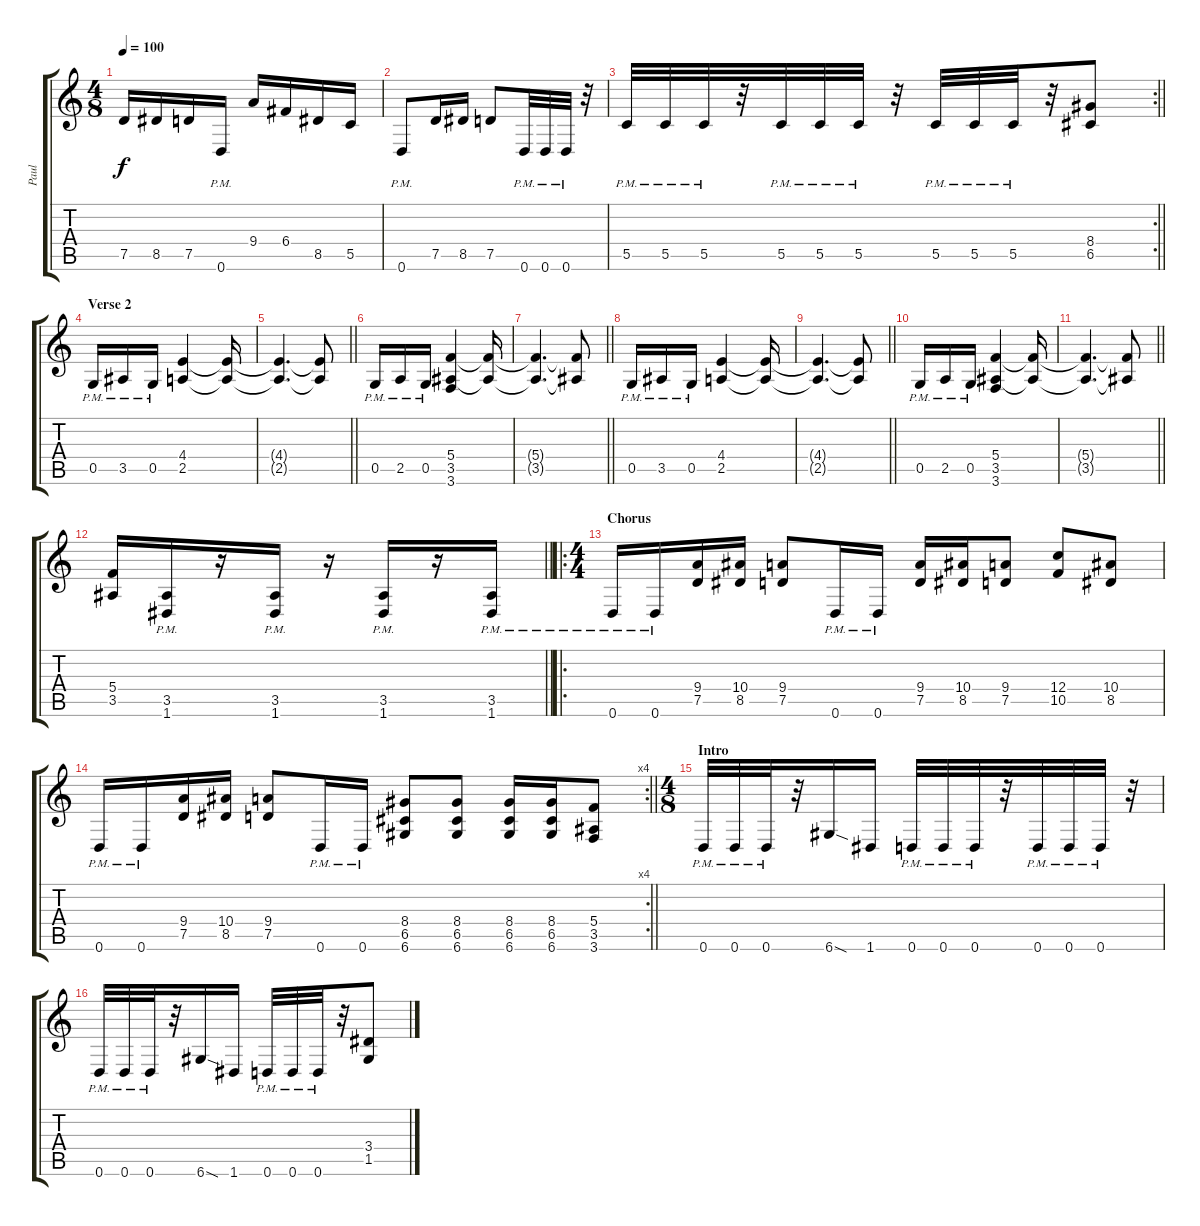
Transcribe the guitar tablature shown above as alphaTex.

\track ("Paul" "Paul") {instrument distortionguitar}
\staff {score tabs}
\tuning (D4 A3 F3 C3 G2 D2) {hide}
\ts (4 8)
\tempo 100
\clef g2
\ks c
7.5.16{dy f} 8.5.16 7.5.16 0.6{pm}.16 9.4.16 6.4.16 8.5.16 5.5.16 |
0.6{pm}.8 7.5.16 8.5.16 7.5.8 0.6{pm}.32 0.6{pm}.32 0.6{pm}.32 r.32 |
\rc 2
\barLineRight lightlight
5.5{pm}.32 5.5{pm}.32 5.5{pm}.32 r.32 5.5{pm}.32 5.5{pm}.32 5.5{pm}.32 r.32 5.5{pm}.32 5.5{pm}.32 5.5{pm}.32 r.32 (8.4 6.5).8 |
\section ("" "Verse 2")
0.5{pm}.16 3.5{pm}.16 0.5{pm}.16 (4.4 2.5).4 (4.4{t} 2.5{t}).16 |
\barLineRight lightlight
(4.4{t} 2.5{t}).4{d} (4.4{t} 2.5{t}).8 |
0.5{pm}.16 2.5{pm}.16 0.5{pm}.16 (5.4 3.5 3.6).4 (5.4{t} 3.5{t}).16 |
\barLineRight lightlight
(5.4{t} 3.5{t}).4{d} (5.4{t} 3.5{t}).8 |
0.5{pm}.16 3.5{pm}.16 0.5{pm}.16 (4.4 2.5).4 (4.4{t} 2.5{t}).16 |
\barLineRight lightlight
(4.4{t} 2.5{t}).4{d} (4.4{t} 2.5{t}).8 |
0.5{pm}.16 2.5{pm}.16 0.5{pm}.16 (5.4 3.5 3.6).4 (5.4{t} 3.5{t}).16 |
\barLineRight lightlight
(5.4{t} 3.5{t}).4{d} (5.4{t} 3.5{t}).8 |
\barLineRight lightlight
(5.4 3.5).16 (3.5{pm} 1.6{pm}).16 r.16 (3.5{pm} 1.6{pm}).16 r.16 (3.5{pm} 1.6{pm}).16 r.16 (3.5{pm} 1.6{pm}).16 |
\ro
\ts (4 4)
\section ("" "Chorus")
0.6{pm}.16 0.6{pm}.16 (9.4 7.5).16 (10.4 8.5).16 (9.4 7.5).8 0.6{pm}.16 0.6{pm}.16 (9.4 7.5).16 (10.4 8.5).16 (9.4 7.5).8 (12.4 10.5).8 (10.4 8.5).8 |
\rc 4
\barLineRight lightlight
0.6{pm}.16 0.6{pm}.16 (9.4 7.5).16 (10.4 8.5).16 (9.4 7.5).8 0.6{pm}.16 0.6{pm}.16 (8.4 6.5 6.6).8 (8.4 6.5 6.6).8 (8.4 6.5 6.6).16 (8.4 6.5 6.6).16 (5.4 3.5 3.6).8 |
\ts (4 8)
\section ("" "Intro")
0.6{pm}.32 0.6{pm}.32 0.6{pm}.32 r.32 6.6{sod}.16 1.6.16 0.6{pm}.32 0.6{pm}.32 0.6{pm}.32 r.32 0.6{pm}.32 0.6{pm}.32 0.6{pm}.32 r.32 |
0.6{pm}.32 0.6{pm}.32 0.6{pm}.32 r.32 6.6{sod}.16 1.6.16 0.6{pm}.32 0.6{pm}.32 0.6{pm}.32 r.32 (3.4 1.5).8
